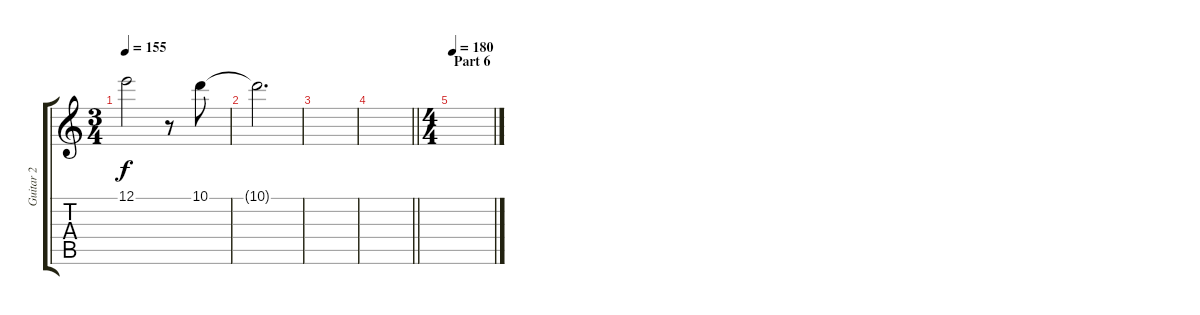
\track ("Guitar 2" "Guitar 2") {instrument distortionguitar}
\staff {score tabs}
\tuning (E4 B3 G3 D3 A2 E2) {hide}
\ts (3 4)
\tempo 155
\clef g2
\ks c
12.1.2{dy f} r.8 10.1.8 |
10.1{t}.2{d} |
|
\barLineRight lightlight
|
\ts (4 4)
\section ("" "Part 6")
\tempo 180
